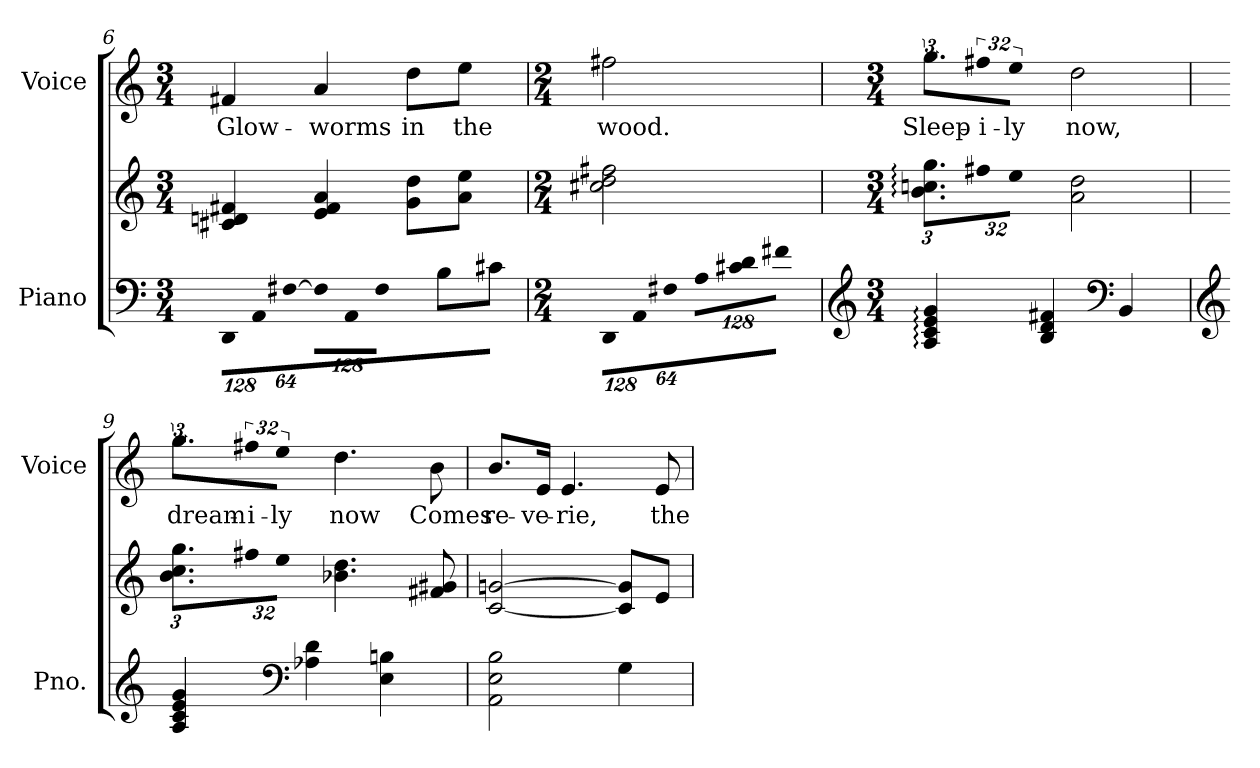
**kern	**kern	**kern	**text
*part2	*part2	*part1	*part1
*staff3	*staff2	*staff1	*staff1
*I"Piano	*	*I"Voice	*
*I'Pno.	*	*I'Voice	*
!!LO:LB:g=z
*clefF4	*clefG2	*clefG2	*
*k[]	*k[]	*k[]	*
*M3/4	*M3/4	*M3/4	*
*Xbrackettup	*	*	*
=6	=6	=6	=6
!LO:N:vis=8	!	!	!
!	!	!	!LO:LY:b:color=#000000
1024%85DDi\L	4c#Xi/ 4dni 4f#Xi	4f#Xi/	Glow-
!LO:N:vis=8	!	!	!
1024%85AAi\	.	.	.
!LO:N:vis=8	!	!	!
[>512%43F#Xi\J	.	.	.
!LO:N:vis=8	!	!	!
!	!	!	!LO:LY:b:color=#000000
1024%85F#i\L]	4ei/ 4f#i 4ai	4ai/	-worms
!LO:N:vis=8	!	!	!
1024%85AAi\	.	.	.
!LO:N:vis=8	!	!	!
512%43F#i\J	.	.	.
!	!	!	!LO:LY:b:color=#000000
8Bi\L	8gi\ 8ddiL	8ddi\L	in
!	!	!	!LO:LY:b:color=#000000
8c#Xi\J	8ai\ 8eeiJ	8eei\J	the
=7	=7	=7	=7
*M2/4	*M2/4	*M2/4	*
!LO:N:vis=8	!	!	!
!	!	!	!LO:LY:b:color=#000000
1024%85DDi\L	2cc#Xi\ 2ddi 2ff#Xi	2ff#Xi\	wood.
!LO:N:vis=8	!	!	!
1024%85AAi\	.	.	.
!LO:N:vis=8	!	!	!
512%43F#Xi\J	.	.	.
!LO:N:vis=8	!	!	!
1024%85Ai\L	.	.	.
!LO:N:vis=8	!	!	!
1024%85c#Xi\ 1024%85di	.	.	.
!LO:N:vis=8	!	!	!
512%43f#Xi\J	.	.	.
!!LO:PB:g=z
=8	=8	=8	=8
*clefG2	*	*	*
*M3/4	*M3/4	*M3/4	*
*	*Xbrackettup	*	*
!	!	!	!LO:LY:b:color=#000000
4Ai/: 4ci: 4ei: 4gi:	12.bi\: 12.ccni: 12.ggi:L	12.ggi\L	Sleep-
!	!LO:N:vis=16	!LO:N:vis=16	!
!	!	!	!LO:LY:b:color=#000000
.	512%21ff#Xi\k	512%21ff#Xi\K	-i-
!	!LO:N:vis=8	!LO:N:vis=8	!
!	!	!	!LO:LY:b:color=#000000
.	512%43eei\J	512%43eei\J	-ly
!	!	!	!LO:LY:b:color=#000000
4Bi/ 4di 4f#Xi	2ai\ 2ddi	2ddi\	now,
*clefF4	*	*	*
4BBi/	.	.	.
=9	=9	=9	=9
*clefG2	*	*	*
!	!	!	!LO:LY:b:color=#000000
4Ai/ 4ci 4ei 4gi	12.bi\ 12.cci 12.ggiL	12.ggi\L	dream-
!	!LO:N:vis=16	!LO:N:vis=16	!
!	!	!	!LO:LY:b:color=#000000
.	512%21ff#Xi\k	512%21ff#Xi\K	-i-
!	!LO:N:vis=8	!LO:N:vis=8	!
!	!	!	!LO:LY:b:color=#000000
.	512%43eei\J	512%43eei\J	-ly
*clefF4	*	*	*
!	!	!	!LO:LY:b:color=#000000
4A-Xi\ 4di	4.b-Xi\ 4.ddi	4.ddi\	now
4Ei\ 4Bni	.	.	.
!	!	!	!LO:LY:b:color=#000000
.	8f#Xi/ 8g#Xi	8bi\	Comes
=10	=10	=10	=10
!	!	!	!LO:LY:b:color=#000000
2AAi\ 2Ei 2Bi	[<2ci/ [>2gni	8.bi/L	re-
!	!	!	!LO:LY:b:color=#000000
.	.	16ei/Jk	-ve-
!	!	!	!LO:LY:b:color=#000000
.	.	4.ei/	-rie,
4Gi\	8ci/] 8gi]L	.	.
!	!	!	!LO:LY:b:color=#000000
.	8ei/J	8ei/	the
=	=	=	=
*-	*-	*-	*-
